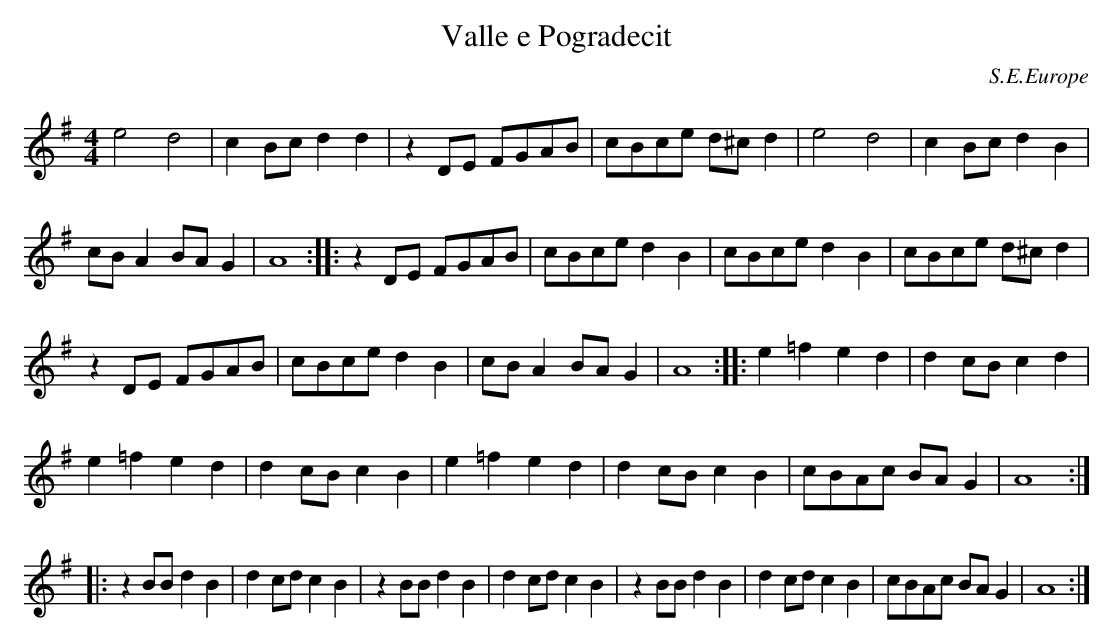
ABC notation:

X:1
T:Valle e Pogradecit
O:S.E.Europe
M:4/4
K:ADor
e4 d4|c2Bc d2d2|z2DE FGAB|cBce d^cd2|\
e4 d4|c2Bc d2B2|
cBA2 BAG2|A8::\
z2DE FGAB|cBce d2B2|cBce d2B2|cBce d^cd2|
z2DE FGAB|cBce d2B2|cBA2 BAG2|A8:: \
e2=f2 e2d2|d2cB c2d2|
e2=f2 e2d2|d2cBc2B2|\
e2=f2 e2d2|d2cB c2B2|cBAc BAG2|A8::
z2BB d2B2|d2cd c2B2|z2BB d2B2|d2cd c2B2|\
z2BB d2B2|d2cd c2B2|cBAc BAG2|A8:|
